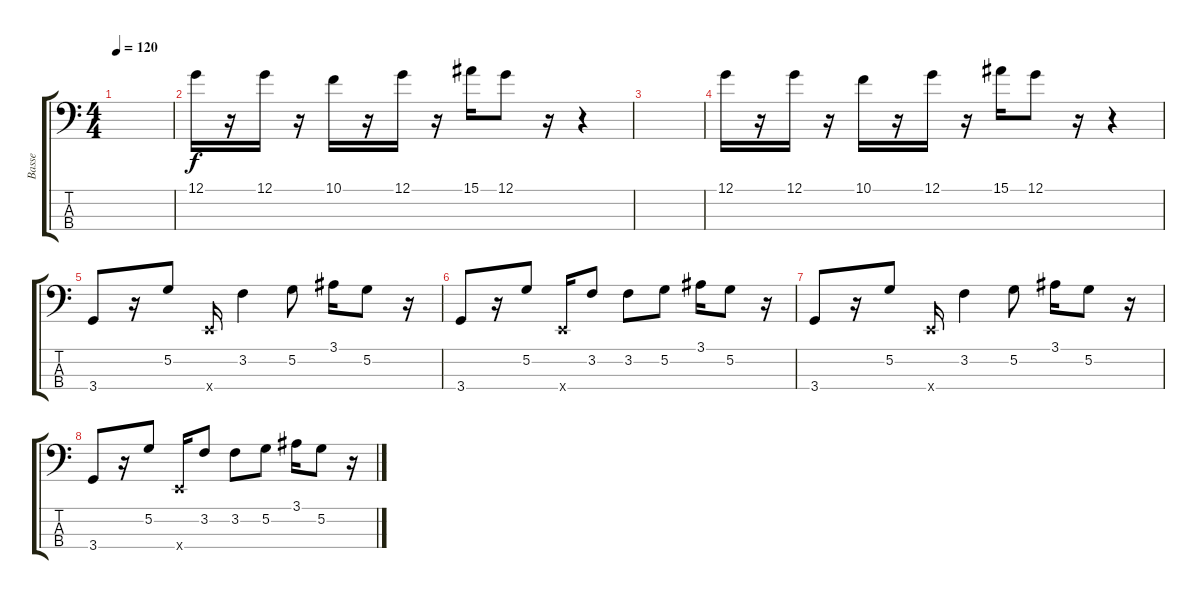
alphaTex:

\track ("Basse" "Basse") {instrument electricbassfinger}
\staff {score tabs}
\tuning (G2 D2 A1 E1) {hide}
\ts (4 4)
\tempo 120
\clef f4
\ks c
|
12.1.16 r.16 12.1.16 r.16 10.1.16 r.16 12.1.16 r.16 15.1.16 12.1.8 r.16 r.4 |
|
12.1.16 r.16 12.1.16 r.16 10.1.16 r.16 12.1.16 r.16 15.1.16 12.1.8 r.16 r.4 |
3.4.8 r.16 5.2.8 0.4{x}.16 3.2.4 5.2.8 3.1.16 5.2.8 r.16 |
3.4.8 r.16 5.2.8 0.4{x}.16 3.2.8 3.2.8 5.2.8 3.1.16 5.2.8 r.16 |
3.4.8 r.16 5.2.8 0.4{x}.16 3.2.4 5.2.8 3.1.16 5.2.8 r.16 |
3.4.8 r.16 5.2.8 0.4{x}.16 3.2.8 3.2.8 5.2.8 3.1.16 5.2.8 r.16
